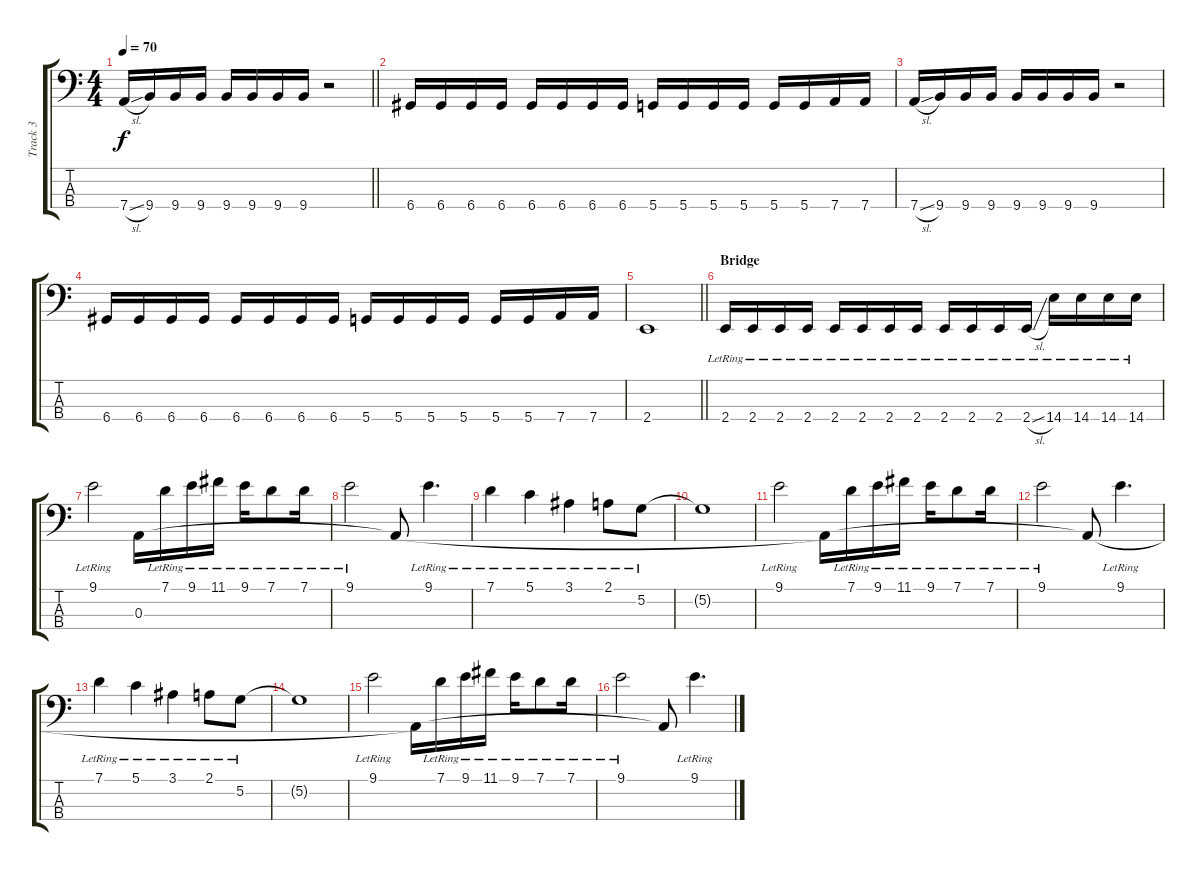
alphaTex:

\track ("Track 3" "Track 3") {instrument electricbassfinger}
\staff {score tabs}
\tuning (G2 D2 A1 D1) {hide}
\ts (4 4)
\tempo 70
\clef f4
\barLineRight lightlight
\ks c
7.4{sl}.16{dy f} 9.4.16 9.4.16 9.4.16 9.4.16 9.4.16 9.4.16 9.4.16 r.2 |
6.4.16 6.4.16 6.4.16 6.4.16 6.4.16 6.4.16 6.4.16 6.4.16 5.4.16 5.4.16 5.4.16 5.4.16 5.4.16 5.4.16 7.4.16 7.4.16 |
7.4{sl}.16 9.4.16 9.4.16 9.4.16 9.4.16 9.4.16 9.4.16 9.4.16 r.2 |
6.4.16 6.4.16 6.4.16 6.4.16 6.4.16 6.4.16 6.4.16 6.4.16 5.4.16 5.4.16 5.4.16 5.4.16 5.4.16 5.4.16 7.4.16 7.4.16 |
\barLineRight lightlight
2.4.1 |
\section ("" "Bridge")
2.4{lr}.16{volume 16 balance 0} 2.4{lr}.16 2.4{lr}.16 2.4{lr}.16 2.4{lr}.16 2.4{lr}.16 2.4{lr}.16 2.4{lr}.16 2.4{lr}.16 2.4{lr}.16 2.4{lr}.16 2.4{sl lr}.16 14.4{lr}.16 14.4{lr}.16 14.4{lr}.16 14.4{lr}.16 |
9.1{lr}.2 0.3.16 7.1{lr}.16 9.1{lr}.16 11.1{lr}.16 9.1{lr}.16 7.1{lr}.8 7.1{lr}.16 |
9.1{lr}.2 0.3{t}.8 9.1{lr}.4{d} |
7.1{lr}.4 5.1{lr}.4 3.1{lr}.4 2.1{lr}.8 5.2{lr}.8 |
5.2{t}.1 |
9.1{lr}.2 0.3{t}.16 7.1{lr}.16 9.1{lr}.16 11.1{lr}.16 9.1{lr}.16 7.1{lr}.8 7.1{lr}.16 |
9.1{lr}.2 0.3{t}.8 9.1{lr}.4{d} |
7.1{lr}.4 5.1{lr}.4 3.1{lr}.4 2.1{lr}.8 5.2{lr}.8 |
5.2{t}.1 |
9.1{lr}.2 0.3{t}.16 7.1{lr}.16 9.1{lr}.16 11.1{lr}.16 9.1{lr}.16 7.1{lr}.8 7.1{lr}.16 |
9.1{lr}.2 0.3{t}.8 9.1{lr}.4{d}
